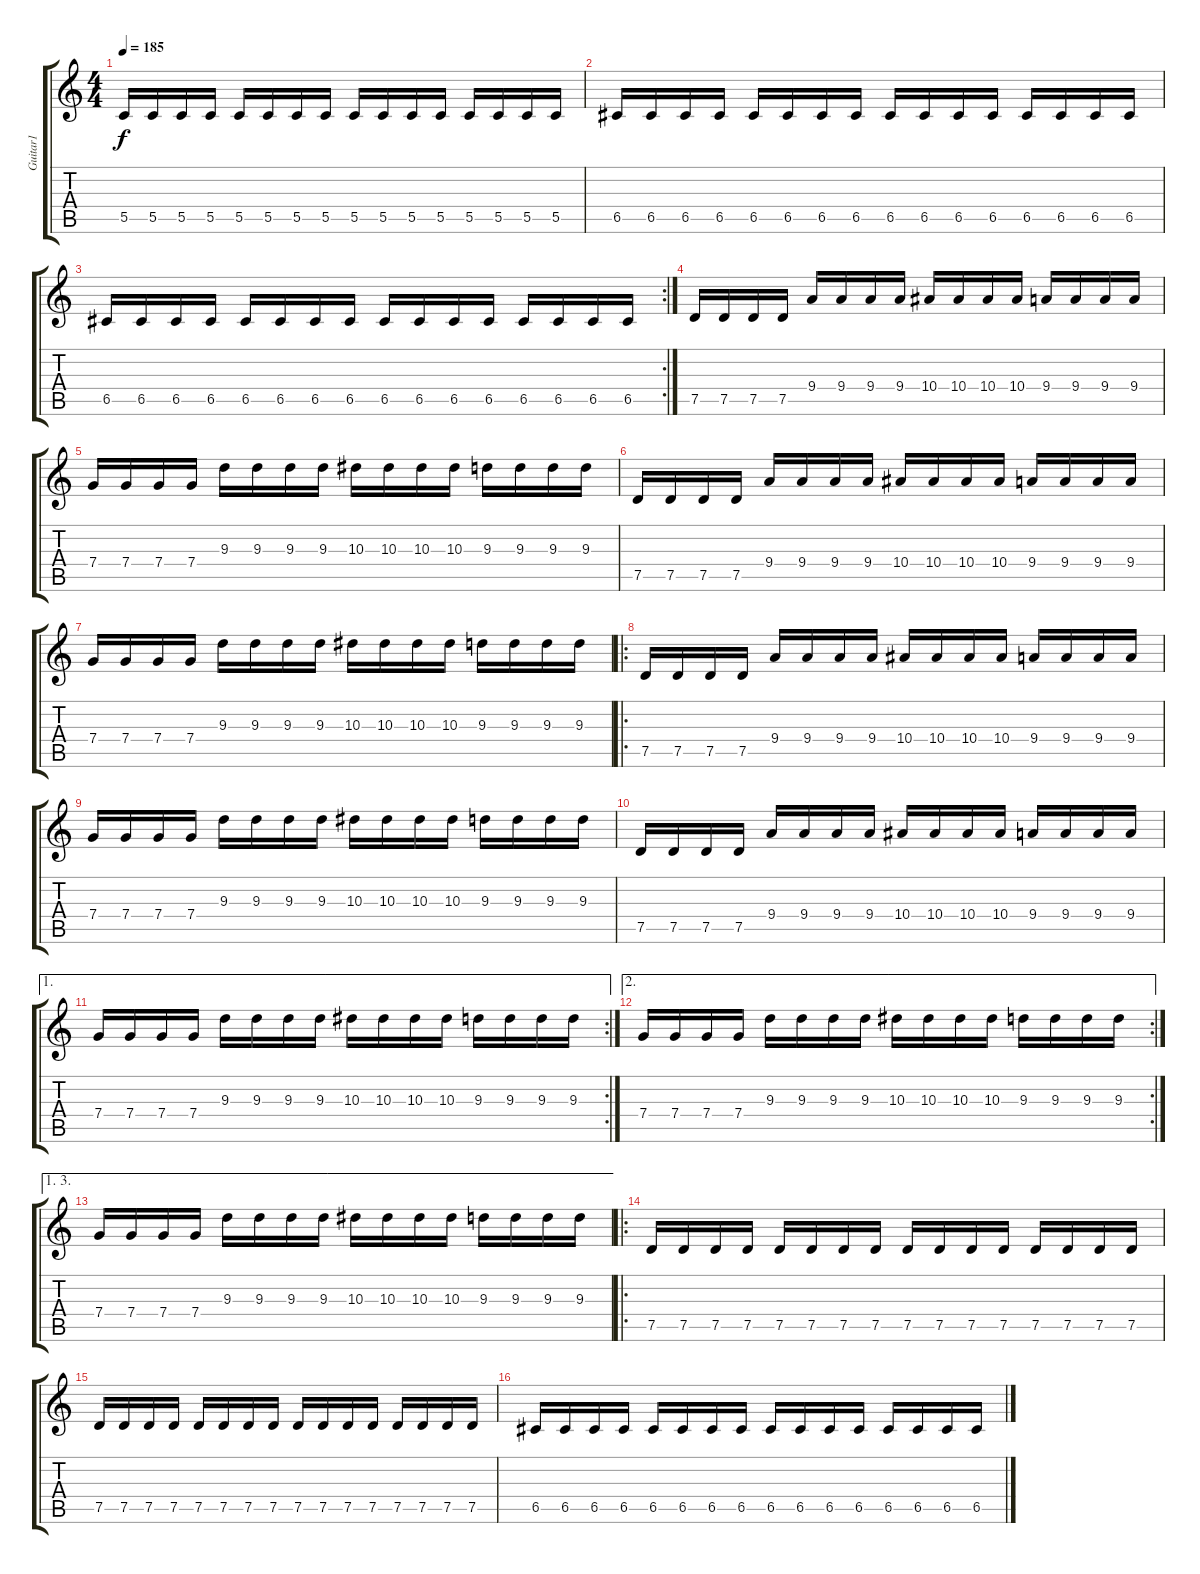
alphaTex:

\track ("Guitar1" "Guitar1") {instrument distortionguitar}
\staff {score tabs}
\tuning (D4 A3 F3 C3 G2 D2) {hide}
\ts (4 4)
\tempo 185
\clef g2
\ks c
5.5.16{dy f} 5.5.16 5.5.16 5.5.16 5.5.16 5.5.16 5.5.16 5.5.16 5.5.16 5.5.16 5.5.16 5.5.16 5.5.16 5.5.16 5.5.16 5.5.16 |
6.5.16 6.5.16 6.5.16 6.5.16 6.5.16 6.5.16 6.5.16 6.5.16 6.5.16 6.5.16 6.5.16 6.5.16 6.5.16 6.5.16 6.5.16 6.5.16 |
\rc 2
6.5.16 6.5.16 6.5.16 6.5.16 6.5.16 6.5.16 6.5.16 6.5.16 6.5.16 6.5.16 6.5.16 6.5.16 6.5.16 6.5.16 6.5.16 6.5.16 |
7.5.16 7.5.16 7.5.16 7.5.16 9.4.16 9.4.16 9.4.16 9.4.16 10.4.16 10.4.16 10.4.16 10.4.16 9.4.16 9.4.16 9.4.16 9.4.16 |
7.4.16 7.4.16 7.4.16 7.4.16 9.3.16 9.3.16 9.3.16 9.3.16 10.3.16 10.3.16 10.3.16 10.3.16 9.3.16 9.3.16 9.3.16 9.3.16 |
7.5.16 7.5.16 7.5.16 7.5.16 9.4.16 9.4.16 9.4.16 9.4.16 10.4.16 10.4.16 10.4.16 10.4.16 9.4.16 9.4.16 9.4.16 9.4.16 |
7.4.16 7.4.16 7.4.16 7.4.16 9.3.16 9.3.16 9.3.16 9.3.16 10.3.16 10.3.16 10.3.16 10.3.16 9.3.16 9.3.16 9.3.16 9.3.16 |
\ro
7.5.16 7.5.16 7.5.16 7.5.16 9.4.16 9.4.16 9.4.16 9.4.16 10.4.16 10.4.16 10.4.16 10.4.16 9.4.16 9.4.16 9.4.16 9.4.16 |
7.4.16 7.4.16 7.4.16 7.4.16 9.3.16 9.3.16 9.3.16 9.3.16 10.3.16 10.3.16 10.3.16 10.3.16 9.3.16 9.3.16 9.3.16 9.3.16 |
7.5.16 7.5.16 7.5.16 7.5.16 9.4.16 9.4.16 9.4.16 9.4.16 10.4.16 10.4.16 10.4.16 10.4.16 9.4.16 9.4.16 9.4.16 9.4.16 |
\ae 1
\rc 2
7.4.16 7.4.16 7.4.16 7.4.16 9.3.16 9.3.16 9.3.16 9.3.16 10.3.16 10.3.16 10.3.16 10.3.16 9.3.16 9.3.16 9.3.16 9.3.16 |
\ae 2
\rc 2
7.4.16 7.4.16 7.4.16 7.4.16 9.3.16 9.3.16 9.3.16 9.3.16 10.3.16 10.3.16 10.3.16 10.3.16 9.3.16 9.3.16 9.3.16 9.3.16 |
\ae (1 3)
7.4.16 7.4.16 7.4.16 7.4.16 9.3.16 9.3.16 9.3.16 9.3.16 10.3.16 10.3.16 10.3.16 10.3.16 9.3.16 9.3.16 9.3.16 9.3.16 |
\ro
7.5.16 7.5.16 7.5.16 7.5.16 7.5.16 7.5.16 7.5.16 7.5.16 7.5.16 7.5.16 7.5.16 7.5.16 7.5.16 7.5.16 7.5.16 7.5.16 |
7.5.16 7.5.16 7.5.16 7.5.16 7.5.16 7.5.16 7.5.16 7.5.16 7.5.16 7.5.16 7.5.16 7.5.16 7.5.16 7.5.16 7.5.16 7.5.16 |
6.5.16 6.5.16 6.5.16 6.5.16 6.5.16 6.5.16 6.5.16 6.5.16 6.5.16 6.5.16 6.5.16 6.5.16 6.5.16 6.5.16 6.5.16 6.5.16
